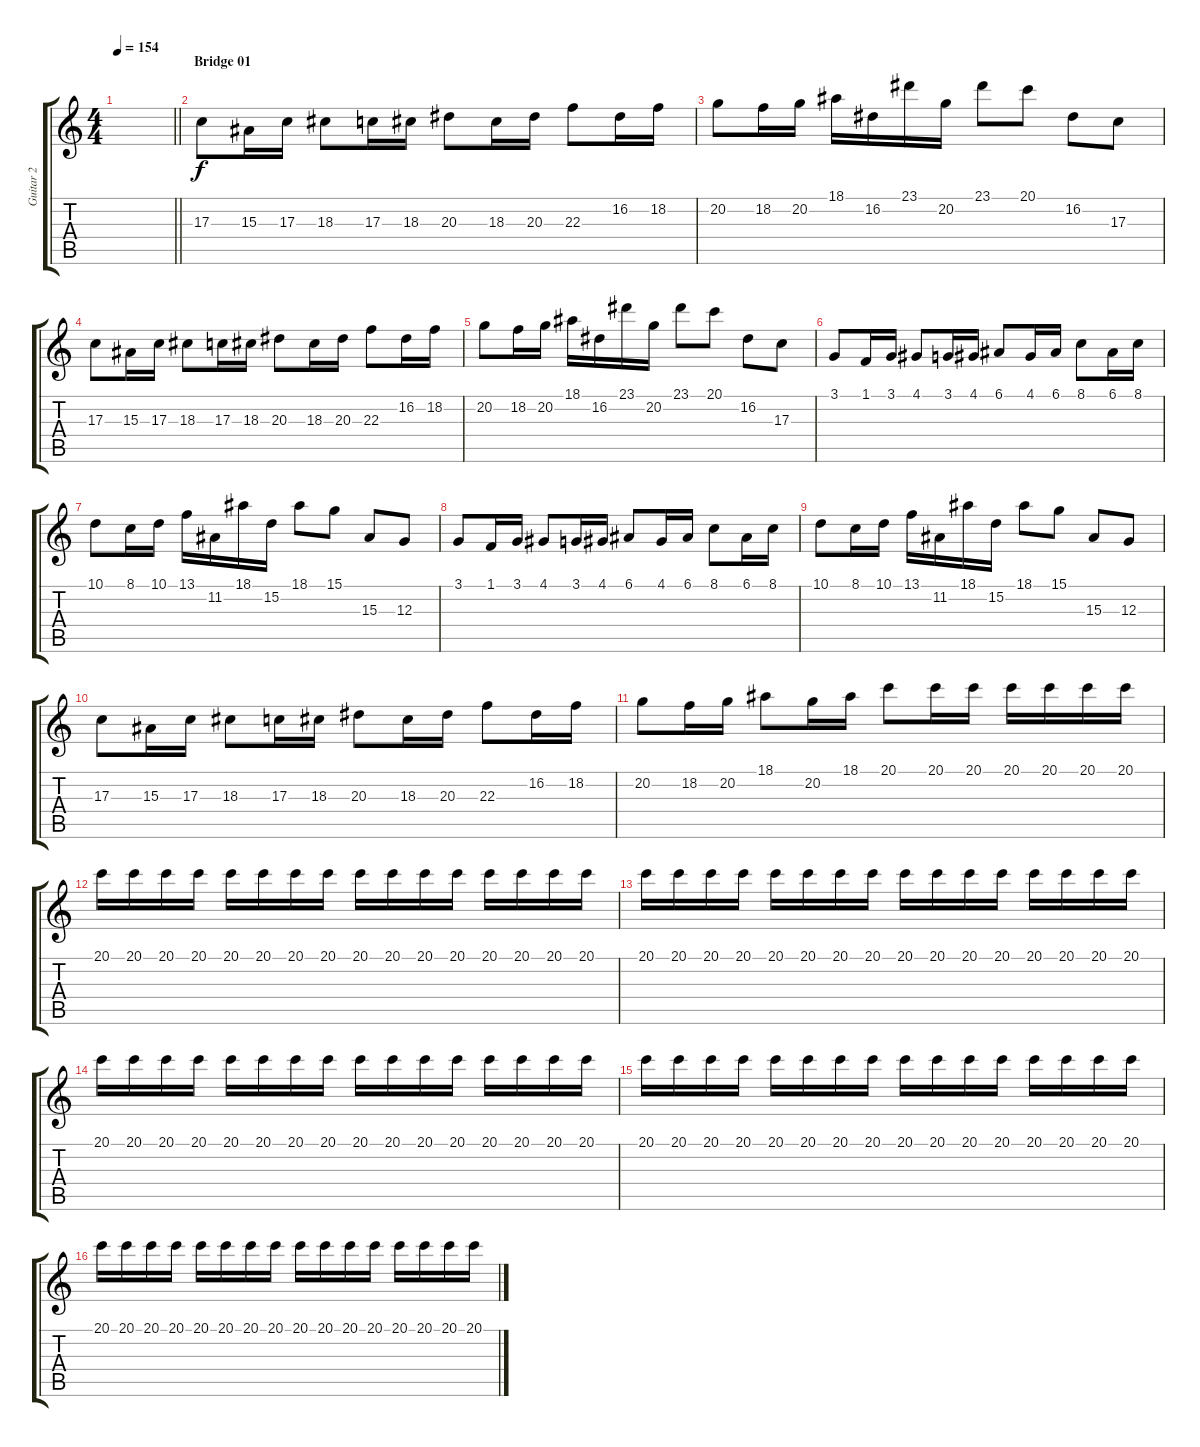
\track ("Guitar 2" "Guitar 2") {instrument lead1square}
\staff {score tabs}
\tuning (E4 B3 G3 D3 A2 E2) {hide}
\ts (4 4)
\tempo 154
\clef g2
\barLineRight lightlight
\ks c
|
\section ("" "Bridge 01")
17.3.8 15.3.16 17.3.16 18.3.8 17.3.16 18.3.16 20.3.8 18.3.16 20.3.16 22.3.8 16.2.16 18.2.16 |
20.2.8 18.2.16 20.2.16 18.1.16 16.2.16 23.1.16 20.2.16 23.1.8 20.1.8 16.2.8 17.3.8 |
17.3.8 15.3.16 17.3.16 18.3.8 17.3.16 18.3.16 20.3.8 18.3.16 20.3.16 22.3.8 16.2.16 18.2.16 |
20.2.8 18.2.16 20.2.16 18.1.16 16.2.16 23.1.16 20.2.16 23.1.8 20.1.8 16.2.8 17.3.8 |
3.1.8 1.1.16 3.1.16 4.1.8 3.1.16 4.1.16 6.1.8 4.1.16 6.1.16 8.1.8 6.1.16 8.1.16 |
10.1.8 8.1.16 10.1.16 13.1.16 11.2.16 18.1.16 15.2.16 18.1.8 15.1.8 15.3.8 12.3.8 |
3.1.8 1.1.16 3.1.16 4.1.8 3.1.16 4.1.16 6.1.8 4.1.16 6.1.16 8.1.8 6.1.16 8.1.16 |
10.1.8 8.1.16 10.1.16 13.1.16 11.2.16 18.1.16 15.2.16 18.1.8 15.1.8 15.3.8 12.3.8 |
17.3.8 15.3.16 17.3.16 18.3.8 17.3.16 18.3.16 20.3.8 18.3.16 20.3.16 22.3.8 16.2.16 18.2.16 |
20.2.8 18.2.16 20.2.16 18.1.8 20.2.16 18.1.16 20.1.8 20.1.16 20.1.16 20.1.16 20.1.16 20.1.16 20.1.16 |
20.1.16 20.1.16 20.1.16 20.1.16 20.1.16 20.1.16 20.1.16 20.1.16 20.1.16 20.1.16 20.1.16 20.1.16 20.1.16 20.1.16 20.1.16 20.1.16 |
20.1.16 20.1.16 20.1.16 20.1.16 20.1.16 20.1.16 20.1.16 20.1.16 20.1.16 20.1.16 20.1.16 20.1.16 20.1.16 20.1.16 20.1.16 20.1.16 |
20.1.16 20.1.16 20.1.16 20.1.16 20.1.16 20.1.16 20.1.16 20.1.16 20.1.16 20.1.16 20.1.16 20.1.16 20.1.16 20.1.16 20.1.16 20.1.16 |
20.1.16 20.1.16 20.1.16 20.1.16 20.1.16 20.1.16 20.1.16 20.1.16 20.1.16 20.1.16 20.1.16 20.1.16 20.1.16 20.1.16 20.1.16 20.1.16 |
20.1.16 20.1.16 20.1.16 20.1.16 20.1.16 20.1.16 20.1.16 20.1.16 20.1.16 20.1.16 20.1.16 20.1.16 20.1.16 20.1.16 20.1.16 20.1.16
